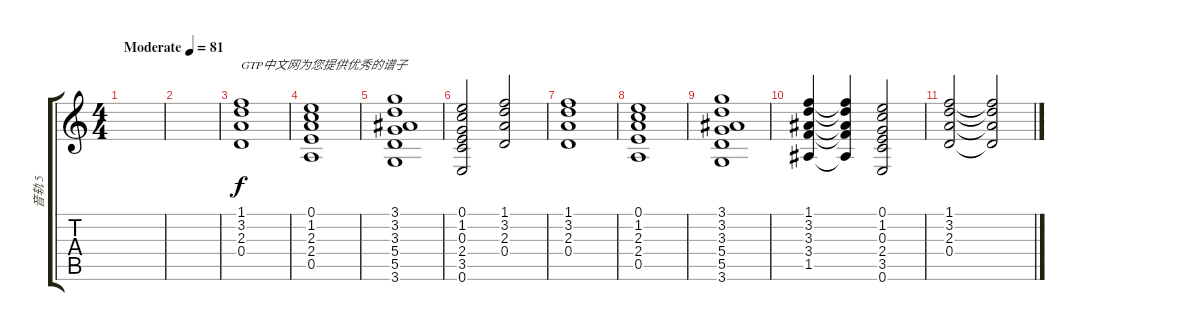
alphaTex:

\track ("音轨 5" "音轨 5") {instrument distortionguitar}
\staff {score tabs}
\tuning (E4 B3 G3 D3 A2 E2) {hide}
\ts (4 4)
\tempo (81 "Moderate")
\clef g2
\ks c
|
|
(1.1 3.2 2.3 0.4).1{txt "GTP中文网为您提供优秀的谱子"} |
(0.1 1.2 2.3 2.4 0.5).1 |
(3.1 3.2 3.3 5.4 5.5 3.6).1 |
(0.1 1.2 0.3 2.4 3.5 0.6).2 (1.1 3.2 2.3 0.4).2 |
(1.1 3.2 2.3 0.4).1 |
(0.1 1.2 2.3 2.4 0.5).1 |
(3.1 3.2 3.3 5.4 5.5 3.6).1 |
(1.1 3.2 3.3 3.4 1.5).4 (1.1{t} 3.2{t} 3.3{t} 3.4{t} 1.5{t}).4 (0.1 1.2 0.3 2.4 3.5 0.6).2 |
(1.1 3.2 2.3 0.4).2 (1.1{t} 3.2{t} 2.3{t} 0.4{t}).2
